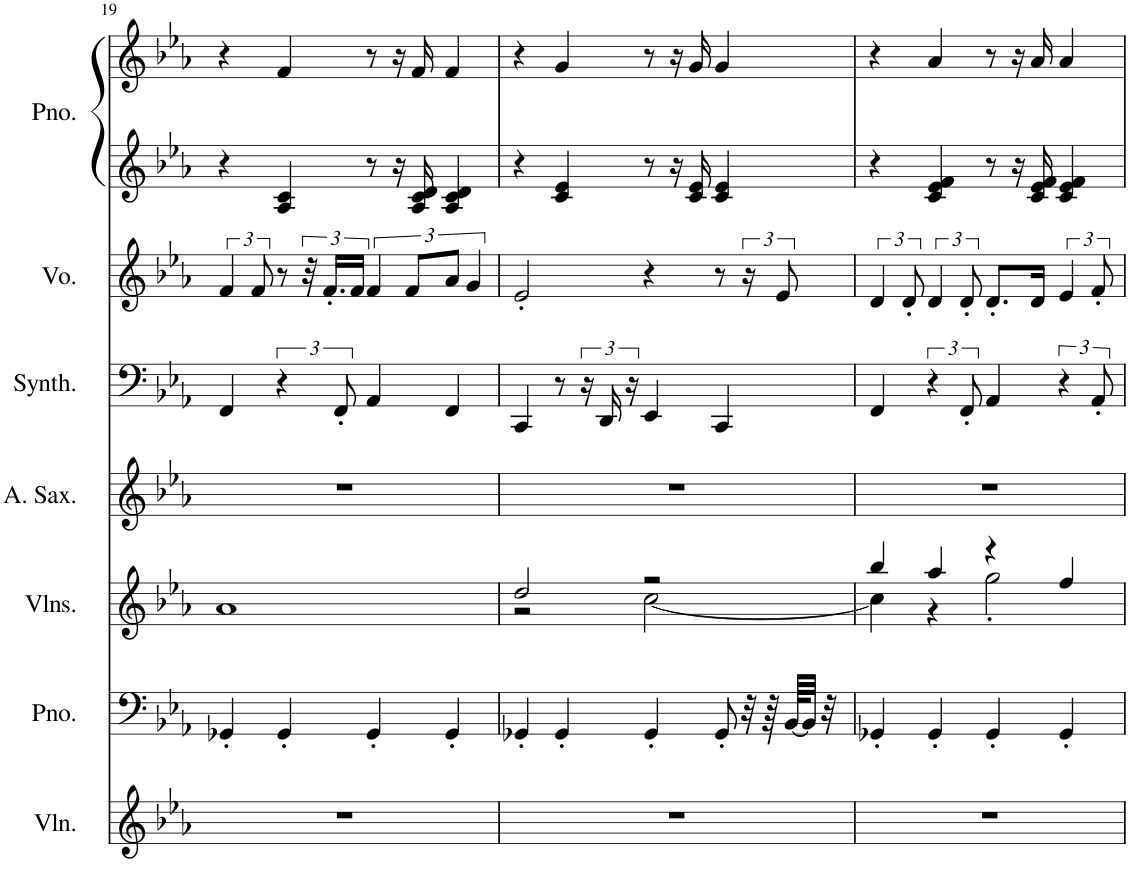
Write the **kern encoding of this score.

**kern	**kern	**kern	**kern	**kern	**kern	**kern	**kern
*part7	*part6	*part5	*part4	*part3	*part2	*part1	*part1
*staff8	*staff7	*staff6	*staff5	*staff4	*staff3	*staff2	*staff1
*I"Violin, Piccicato	*I"Piano, Drum	*I"Violins, String	*I"Alto Saxophone, Alto Sax	*I"Bass Synthesizer, Bass	*I"Voice, Vokal	*I"Piano, Piano	*
*I'Vln.	*I'Pno.	*I'Vlns.	*I'A. Sax.	*I'Synth.	*I'Vo.	*I'Pno.	*
!!LO:PB:g=z
*clefG2	*clefF4	*clefG2	*clefG2	*clefF4	*clefG2	*clefG2	*clefG2
*	*	*	*Trd5c9	*	*	*	*
*k[b-e-a-]	*k[b-e-a-]	*k[b-e-a-]	*k[b-e-a-]	*k[b-e-a-]	*k[b-e-a-]	*k[b-e-a-]	*k[b-e-a-]
*M4/4	*M4/4	*M4/4	*M4/4	*M4/4	*M4/4	*M4/4	*M4/4
=19	=19	=19	=19	=19	=19	=19	=19
1r	4GG-X'/	1a-	1r	4FF/	6f/	4r	4r
.	.	.	.	.	12f/	.	.
.	4GG-'/	.	.	6r	8r	4A-/ 4c/	4f/
.	.	.	.	.	48r	.	.
.	.	.	.	.	24.f'/LL	.	.
.	.	.	.	12FF'/	.	.	.
.	.	.	.	.	24f/JJ	.	.
.	4GG-'/	.	.	4AA-/	6f/	8r	8r
.	.	.	.	.	.	16r	16r
.	.	.	.	.	12f/L	.	.
.	.	.	.	.	.	16A-/ 16c/ 16d/	16f/
.	4GG-'/	.	.	4FF/	12a-/J	4A-/ 4c/ 4d/	4f/
.	.	.	.	.	6g/	.	.
=20	=20	=20	=20	=20	=20	=20	=20
*	*	*^	*	*	*	*	*
1r	4GG-X'/	2dd/	2r	1r	4CC/	2e-'/	4r	4r
.	4GG-'/	.	.	.	8r	.	4c/ 4e-/	4g/
.	.	.	.	.	24r	.	.	.
.	.	.	.	.	24DD/	.	.	.
.	.	.	.	.	24r	.	.	.
.	4GG-'/	2r	[2cc\	.	4EE-/	4r	8r	8r
.	.	.	.	.	.	.	16r	16r
.	.	.	.	.	.	.	16c/ 16e-/	16g/
.	8GG-'/	.	.	.	4CC/	8r	4c/ 4e-/	4g/
.	32r	.	.	.	.	24r	.	.
.	64r	.	.	.	.	.	.	.
.	.	.	.	.	.	12e-/	.	.
.	[64BB-/KLLL	.	.	.	.	.	.	.
.	32BB-/JJJ]	.	.	.	.	.	.	.
.	32r	.	.	.	.	.	.	.
=21	=21	=21	=21	=21	=21	=21	=21	=21
1r	4GG-X'/	4bb-/	4cc\]	1r	4FF/	6d/	4r	4r
.	.	.	.	.	.	12d'/	.	.
.	4GG-'/	4aa-/	4r	.	6r	6d/	4c/ 4e-/ 4f/	4a-/
.	.	.	.	.	12FF'/	12d'/	.	.
.	4GG-'/	4r	2gg'\	.	4AA-/	8.d'/L	8r	8r
.	.	.	.	.	.	.	16r	16r
.	.	.	.	.	.	16d/Jk	16c/ 16e-/ 16f/	16a-/
.	4GG-'/	4ff/	.	.	6r	6e-/	4c/ 4e-/ 4f/	4a-/
.	.	.	.	.	12AA-'/	12f'/	.	.
*	*	*v	*v	*	*	*	*	*
=	=	=	=	=	=	=	=
*-	*-	*-	*-	*-	*-	*-	*-
